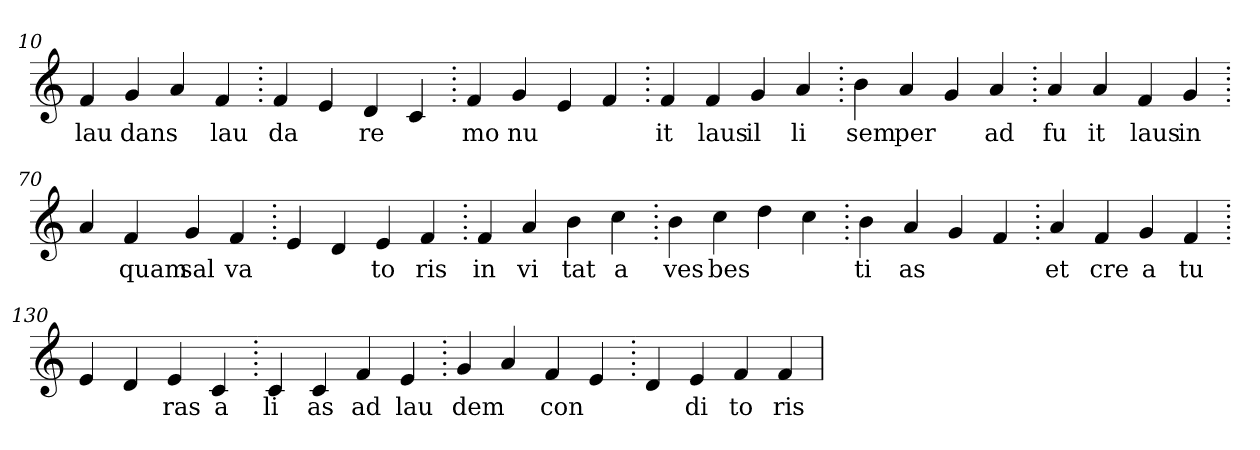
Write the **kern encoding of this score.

**kern	**text
*part1	*part1
*staff1	*staff1
*clefG2	*
=10.	=10.
4f	lau
4g	dans
4a	.
4f	lau
=20.	=20.
4f	da
4e	.
4d	re
4c	.
=30.	=30.
4f	mo
4g	nu
4e	.
4f	.
=40.	=40.
4f	it
4f	laus
4g	il
4a	li
=50.	=50.
4b	sem
4a	per
4g	.
4a	ad
=60.	=60.
4a	fu
4a	it
4f	laus
4g	in
=70.	=70.
4a	.
4f	quam
4g	sal
4f	va
=80.	=80.
4e	.
4d	.
4e	to
4f	ris
=90.	=90.
4f	in
4a	vi
4b	tat
4cc	a
=100.	=100.
4b	ves
4cc	bes
4dd	.
4cc	.
=110.	=110.
4b	ti
4a	as
4g	.
4f	.
=120.	=120.
4a	et
4f	cre
4g	a
4f	tu
=130.	=130.
4e	.
4d	.
4e	ras
4c	a
=140.	=140.
4c	li
4c	as
4f	ad
4e	lau
=150.	=150.
4g	dem
4a	.
4f	con
4e	.
=160.	=160.
4d	.
4e	di
4f	to
4f	ris
=	=
*-	*-
